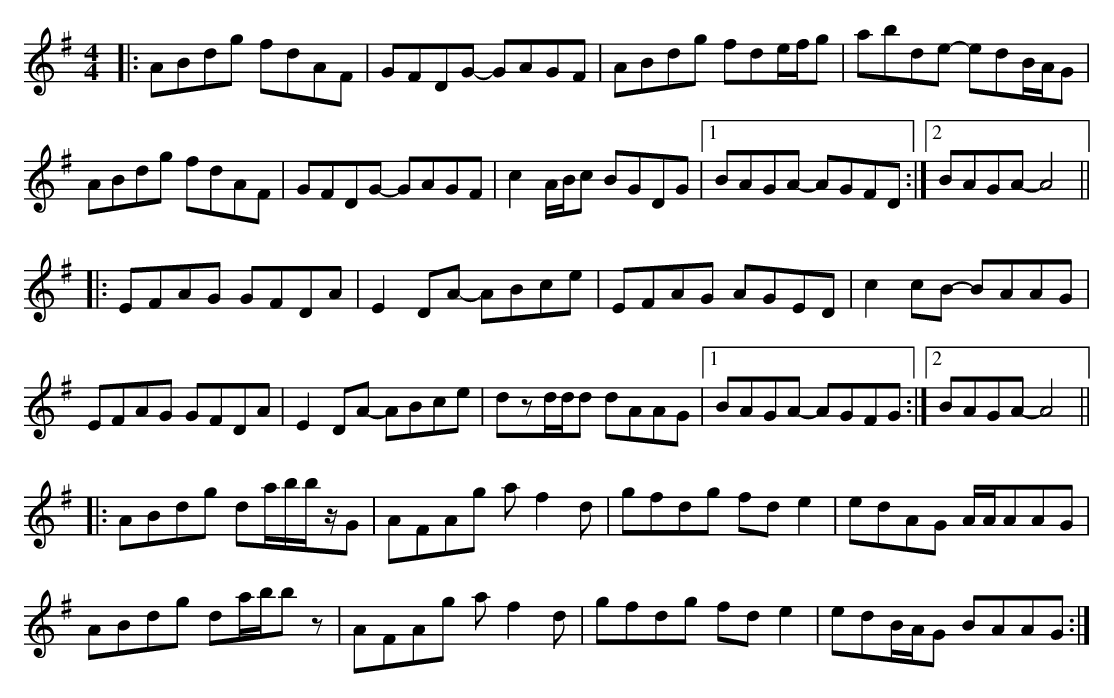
X:1
M:4/4
K:G
|:ABdg fdAF|GFDG- GAGF|ABdg fde/f/g|abde- edB/A/G|
ABdg fdAF|GFDG- GAGF|c2A/B/c BGDG|1 BAGA- AGFD:|2 BAGA- A4||
|:EFAG GFDA|E2DA- ABce|EFAG AGED|c2cB- BAAG|
EFAG GFDA|E2DA- ABce|dzd/d/d dAAG|1 BAGA- AGFG:|2 BAGA- A4||
|:ABdg da/b/b/z/G|AFAg af2d|gfdg fde2|edAG A/A/AAG|
ABdg da/b/bz|AFAg af2d|gfdg fde2|edB/A/G BAAG:|
